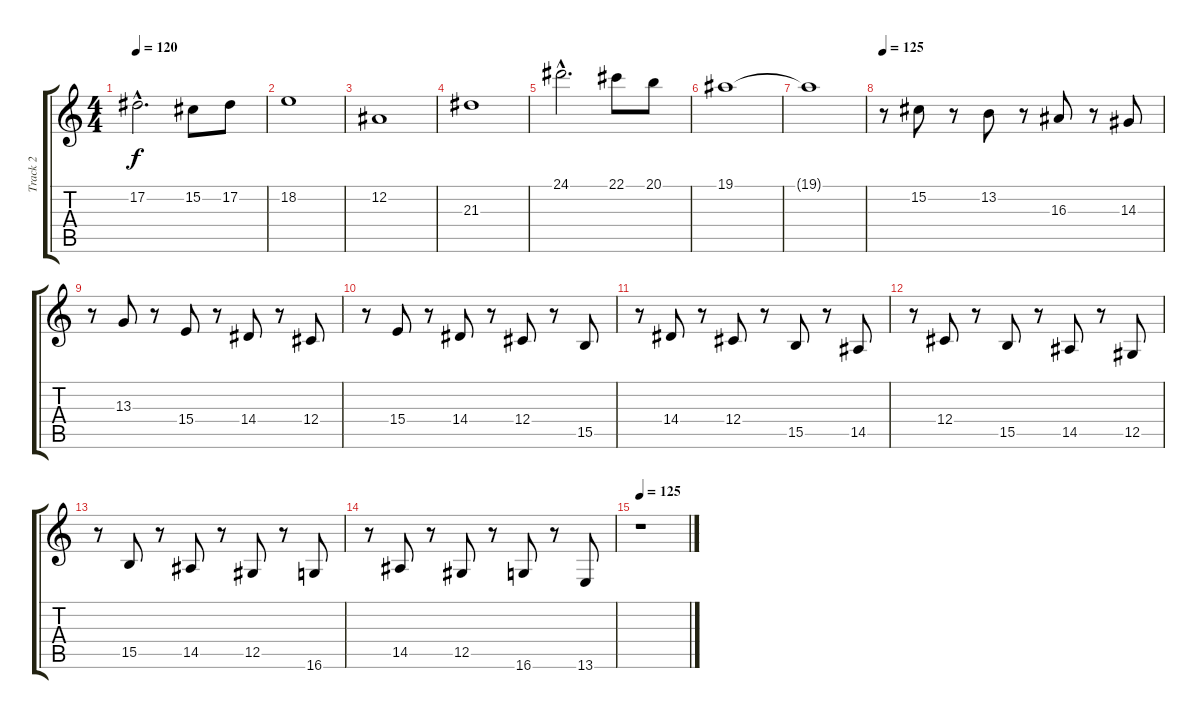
\track ("Track 2" "Track 2") {instrument synthstrings1}
\staff {score tabs}
\tuning (Eb4 Bb3 Gb3 Db3 Ab2 Eb2) {hide}
\ts (4 4)
\tempo 120
\clef g2
\ks c
17.2{hac t}.2{d dy f} 15.2.8 17.2.8 |
18.2.1 |
12.2.1 |
21.3.1 |
24.1{hac}.2{d} 22.1.8 20.1.8 |
19.1.1 |
19.1{t}.1 |
\tempo 125
r.8 15.2.8 r.8 13.2.8 r.8 16.3.8 r.8 14.3.8 |
r.8 13.3.8 r.8 15.4.8 r.8 14.4.8 r.8 12.4.8 |
r.8 15.4.8 r.8 14.4.8 r.8 12.4.8 r.8 15.5.8 |
r.8 14.4.8 r.8 12.4.8 r.8 15.5.8 r.8 14.5.8 |
r.8 12.4.8 r.8 15.5.8 r.8 14.5.8 r.8 12.5.8 |
r.8 15.5.8 r.8 14.5.8 r.8 12.5.8 r.8 16.6.8 |
r.8 14.5.8 r.8 12.5.8 r.8 16.6.8 r.8 13.6.8 |
\tempo 125
r.1
